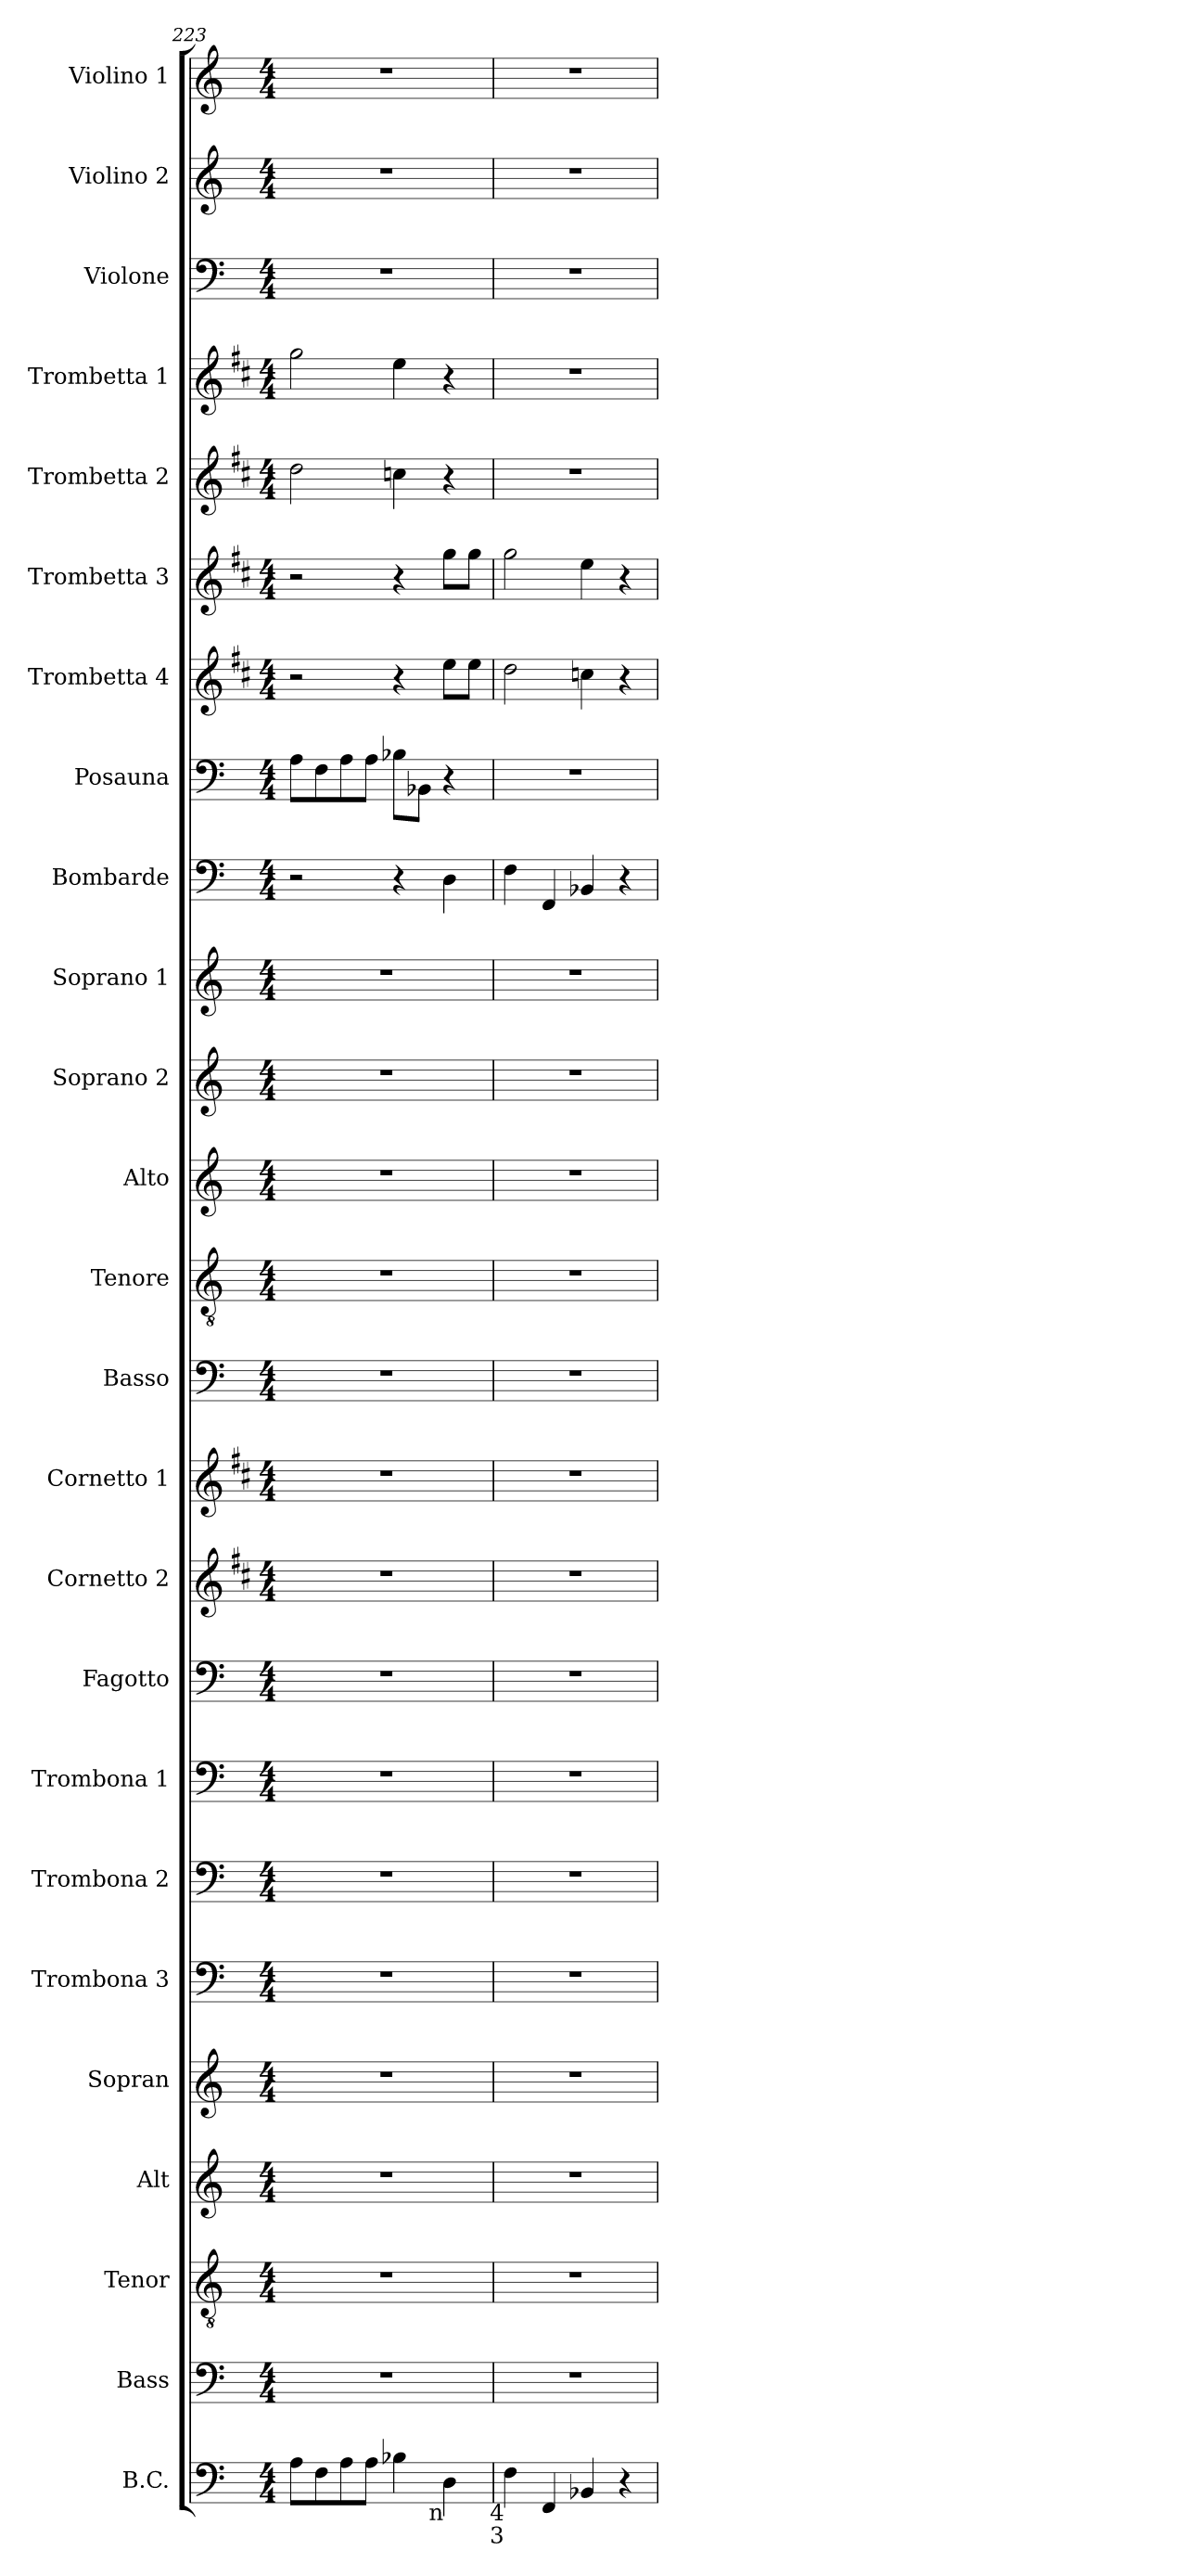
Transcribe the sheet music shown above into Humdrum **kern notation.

**kern	**kern	**kern	**kern	**kern	**kern	**kern	**kern	**kern	**kern	**kern	**kern	**kern	**kern	**kern	**kern	**kern	**kern	**kern	**kern	**kern	**kern	**kern	**kern	**kern
*part25	*part24	*part23	*part22	*part21	*part20	*part19	*part18	*part17	*part16	*part15	*part14	*part13	*part12	*part11	*part10	*part9	*part8	*part7	*part6	*part5	*part4	*part3	*part2	*part1
*staff25	*staff24	*staff23	*staff22	*staff21	*staff20	*staff19	*staff18	*staff17	*staff16	*staff15	*staff14	*staff13	*staff12	*staff11	*staff10	*staff9	*staff8	*staff7	*staff6	*staff5	*staff4	*staff3	*staff2	*staff1
*I"B.C.	*I"Bass	*I"Tenor	*I"Alt	*I"Sopran	*I"Trombona 3	*I"Trombona 2	*I"Trombona 1	*I"Fagotto	*I"Cornetto 2	*I"Cornetto 1	*I"Basso	*I"Tenore	*I"Alto	*I"Soprano 2	*I"Soprano 1	*I"Bombarde	*I"Posauna	*I"Trombetta 4	*I"Trombetta 3	*I"Trombetta 2	*I"Trombetta 1	*I"Violone	*I"Violino 2	*I"Violino 1
*I'B.C.	*I'B.	*I'T.	*I'A.	*I'S.	*I'Tbn. 2	*I'Tbn. 2	*I'Tbn. 1	*I'Fag.	*I'Cor. 2	*I'Cor. 1	*I'B.	*I'T.	*I'A.	*I'S.	*I'S.	*	*	*	*	*	*	*	*I'Vl. 2	*I'Vl. 1
!!LO:PB:g=z
*clefF4	*clefF4	*clefGv2	*clefG2	*clefG2	*clefF4	*clefF4	*clefF4	*clefF4	*clefG2	*clefG2	*clefF4	*clefGv2	*clefG2	*clefG2	*clefG2	*clefF4	*clefF4	*clefG2	*clefG2	*clefG2	*clefG2	*clefF4	*clefG2	*clefG2
*	*	*ITrd7c12	*	*	*	*	*	*	*ITrd1c2	*ITrd1c2	*	*ITrd7c12	*	*	*	*	*	*ITrd1c2	*ITrd1c2	*ITrd1c2	*ITrd1c2	*	*	*
*k[]	*k[]	*k[]	*k[]	*k[]	*k[]	*k[]	*k[]	*k[]	*k[]	*k[]	*k[]	*k[]	*k[]	*k[]	*k[]	*k[]	*k[]	*k[]	*k[]	*k[]	*k[]	*k[]	*k[]	*k[]
*C:	*C:	*C:	*C:	*C:	*C:	*C:	*C:	*C:	*C:	*C:	*C:	*C:	*C:	*C:	*C:	*C:	*C:	*C:	*C:	*C:	*C:	*C:	*C:	*C:
*M4/4	*M4/4	*M4/4	*M4/4	*M4/4	*M4/4	*M4/4	*M4/4	*M4/4	*M4/4	*M4/4	*M4/4	*M4/4	*M4/4	*M4/4	*M4/4	*M4/4	*M4/4	*M4/4	*M4/4	*M4/4	*M4/4	*M4/4	*M4/4	*M4/4
=223	=223	=223	=223	=223	=223	=223	=223	=223	=223	=223	=223	=223	=223	=223	=223	=223	=223	=223	=223	=223	=223	=223	=223	=223
8Ai\L	1r	1r	1r	1r	1r	1r	1r	1r	1r	1r	1r	1r	1r	1r	1r	2r	8Ai\L	2r	2r	2cci\	2ffi\	1r	1r	1r
8Fi\	.	.	.	.	.	.	.	.	.	.	.	.	.	.	.	.	8Fi\	.	.	.	.	.	.	.
8Ai\	.	.	.	.	.	.	.	.	.	.	.	.	.	.	.	.	8Ai\	.	.	.	.	.	.	.
8Ai\J	.	.	.	.	.	.	.	.	.	.	.	.	.	.	.	.	8Ai\J	.	.	.	.	.	.	.
4B-Xi\	.	.	.	.	.	.	.	.	.	.	.	.	.	.	.	4r	8B-Xi\L	4r	4r	4b-Xi\	4ddi\	.	.	.
.	.	.	.	.	.	.	.	.	.	.	.	.	.	.	.	.	8BB-Xi\J	.	.	.	.	.	.	.
!LO:TX:b:rj:t=n	!	!	!	!	!	!	!	!	!	!	!	!	!	!	!	!	!	!	!	!	!	!	!	!
4Di\	.	.	.	.	.	.	.	.	.	.	.	.	.	.	.	4Di\	4r	8ddi\L	8ffi\L	4r	4r	.	.	.
.	.	.	.	.	.	.	.	.	.	.	.	.	.	.	.	.	.	8ddi\J	8ffi\J	.	.	.	.	.
=224	=224	=224	=224	=224	=224	=224	=224	=224	=224	=224	=224	=224	=224	=224	=224	=224	=224	=224	=224	=224	=224	=224	=224	=224
!LO:TX:b:rj:t=4	!	!	!	!	!	!	!	!	!	!	!	!	!	!	!	!	!	!	!	!	!	!	!	!
!LO:TX:b:rj:t=3	!	!	!	!	!	!	!	!	!	!	!	!	!	!	!	!	!	!	!	!	!	!	!	!
4Fi\	1r	1r	1r	1r	1r	1r	1r	1r	1r	1r	1r	1r	1r	1r	1r	4Fi\	1r	2cci\	2ffi\	1r	1r	1r	1r	1r
4FFi/	.	.	.	.	.	.	.	.	.	.	.	.	.	.	.	4FFi/	.	.	.	.	.	.	.	.
4BB-Xi/	.	.	.	.	.	.	.	.	.	.	.	.	.	.	.	4BB-Xi/	.	4b-Xi\	4ddi\	.	.	.	.	.
4r	.	.	.	.	.	.	.	.	.	.	.	.	.	.	.	4r	.	4r	4r	.	.	.	.	.
=	=	=	=	=	=	=	=	=	=	=	=	=	=	=	=	=	=	=	=	=	=	=	=	=
*-	*-	*-	*-	*-	*-	*-	*-	*-	*-	*-	*-	*-	*-	*-	*-	*-	*-	*-	*-	*-	*-	*-	*-	*-
